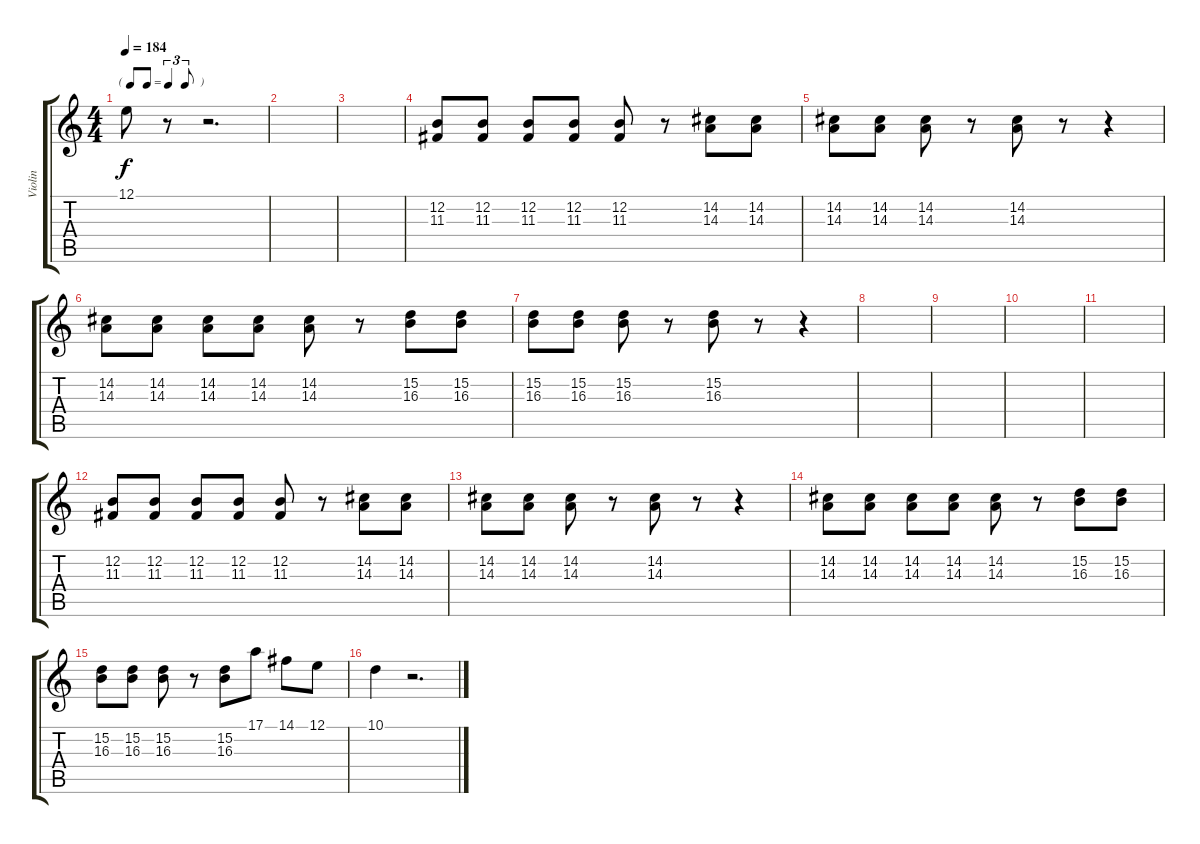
\track ("Violin" "Violin") {instrument violin}
\staff {score tabs}
\tuning (E4 B3 G3 D3 A2 E2) {hide}
\ts (4 4)
\tf triplet8th
\tempo 184
\clef g2
\ks c
12.1.8{dy f} r.8 r.2{d} |
|
|
\section ("" "")
(12.2 11.3).8{volume 6} (12.2 11.3).8 (12.2 11.3).8 (12.2 11.3).8 (12.2 11.3).8 r.8 (14.2 14.3).8 (14.2 14.3).8 |
(14.2 14.3).8 (14.2 14.3).8 (14.2 14.3).8 r.8 (14.2 14.3).8 r.8 r.4 |
(14.2 14.3).8{volume 6} (14.2 14.3).8 (14.2 14.3).8 (14.2 14.3).8 (14.2 14.3).8 r.8 (15.2 16.3).8 (15.2 16.3).8 |
(15.2 16.3).8 (15.2 16.3).8 (15.2 16.3).8 r.8 (15.2 16.3).8 r.8 r.4 |
|
|
|
|
\section ("" "")
(12.2 11.3).8{volume 6} (12.2 11.3).8 (12.2 11.3).8 (12.2 11.3).8 (12.2 11.3).8 r.8 (14.2 14.3).8 (14.2 14.3).8 |
(14.2 14.3).8 (14.2 14.3).8 (14.2 14.3).8 r.8 (14.2 14.3).8 r.8 r.4 |
(14.2 14.3).8{volume 6} (14.2 14.3).8 (14.2 14.3).8 (14.2 14.3).8 (14.2 14.3).8 r.8 (15.2 16.3).8 (15.2 16.3).8 |
(15.2 16.3).8 (15.2 16.3).8 (15.2 16.3).8 r.8 (15.2 16.3).8 17.1.8 14.1.8 12.1.8 |
10.1.4 r.2{d}
